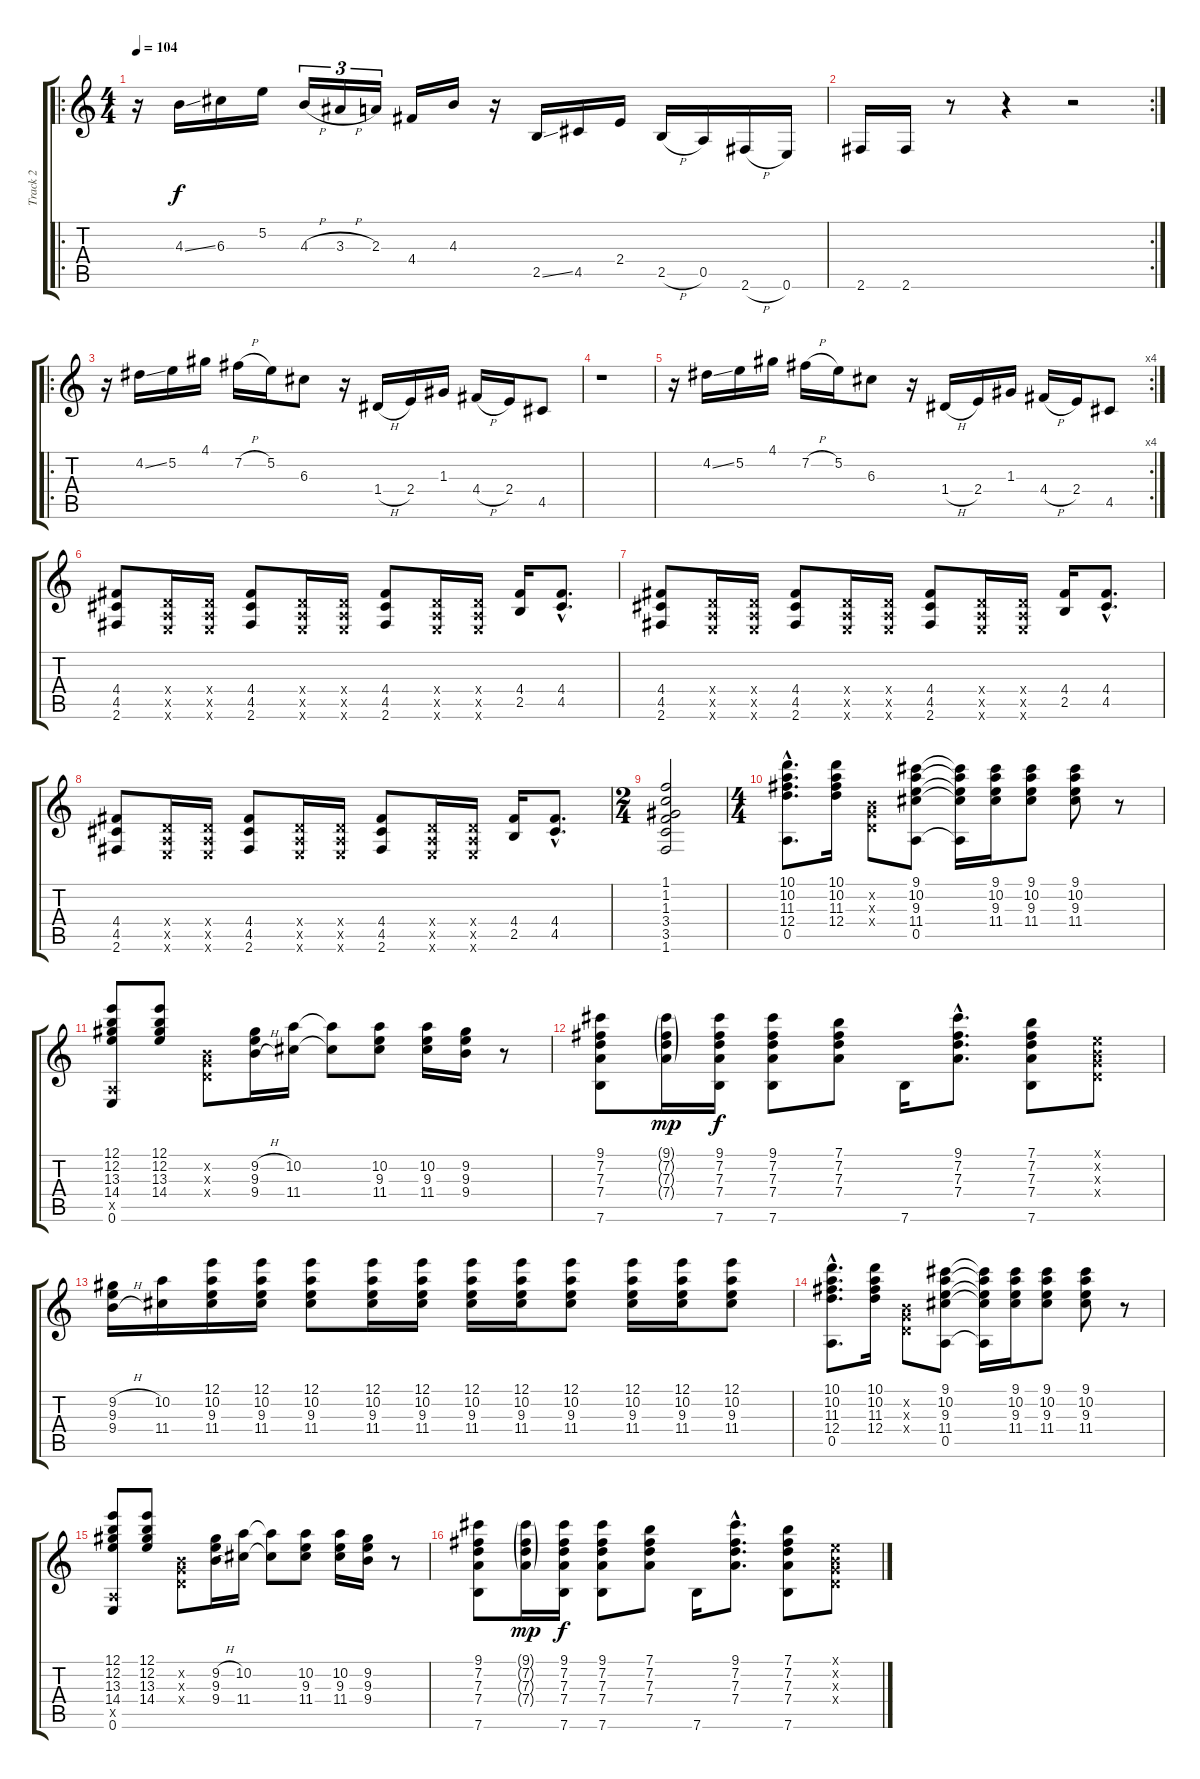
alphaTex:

\track ("Track 2" "Track 2") {instrument acousticguitarsteel}
\staff {score tabs}
\tuning (E4 B3 G3 D3 A2 E2) {hide}
\ro
\ts (4 4)
\tempo 104
\clef g2
\ks c
r.16{dy f} 4.3{ss}.16 6.3.16 5.2.16 4.3{h}.16{tu (3 2)} 3.3{h}.16{tu (3 2)} 2.3.16{tu (3 2)} 4.4.16 4.3.16 r.16 2.5{ss}.16 4.5.16 2.4.16 2.5{h}.16 0.5.16 2.6{h}.16 0.6.16 |
\rc 2
2.6.16 2.6.16 r.8 r.4 r.2 |
\ro
r.16 4.2{ss}.16 5.2.16 4.1.16 7.2{h}.16 5.2.16 6.3.8 r.16 1.4{h}.16 2.4.16 1.3.16 4.4{h}.16 2.4.16 4.5.8 |
r.1 |
\rc 4
r.16 4.2{ss}.16 5.2.16 4.1.16 7.2{h}.16 5.2.16 6.3.8 r.16 1.4{h}.16 2.4.16 1.3.16 4.4{h}.16 2.4.16 4.5.8 |
(4.4 4.5 2.6).8 (0.4{x} 0.5{x} 0.6{x}).16 (0.4{x} 0.5{x} 0.6{x}).16 (4.4 4.5 2.6).8 (0.4{x} 0.5{x} 0.6{x}).16 (0.4{x} 0.5{x} 0.6{x}).16 (4.4 4.5 2.6).8 (0.4{x} 0.5{x} 0.6{x}).16 (0.4{x} 0.5{x} 0.6{x}).16 (4.4 2.5).16 (4.4{hac} 4.5{hac}).8{d} |
(4.4 4.5 2.6).8 (0.4{x} 0.5{x} 0.6{x}).16 (0.4{x} 0.5{x} 0.6{x}).16 (4.4 4.5 2.6).8 (0.4{x} 0.5{x} 0.6{x}).16 (0.4{x} 0.5{x} 0.6{x}).16 (4.4 4.5 2.6).8 (0.4{x} 0.5{x} 0.6{x}).16 (0.4{x} 0.5{x} 0.6{x}).16 (4.4 2.5).16 (4.4{hac} 4.5{hac}).8{d} |
(4.4 4.5 2.6).8 (0.4{x} 0.5{x} 0.6{x}).16 (0.4{x} 0.5{x} 0.6{x}).16 (4.4 4.5 2.6).8 (0.4{x} 0.5{x} 0.6{x}).16 (0.4{x} 0.5{x} 0.6{x}).16 (4.4 4.5 2.6).8 (0.4{x} 0.5{x} 0.6{x}).16 (0.4{x} 0.5{x} 0.6{x}).16 (4.4 2.5).16 (4.4{hac} 4.5{hac}).8{d} |
\ts (2 4)
(1.1 1.2 1.3 3.4 3.5 1.6).2 |
\ts (4 4)
(10.1{hac} 10.2{hac} 11.3{hac} 12.4{hac} 0.5{hac}).8{d} (10.1 10.2 11.3 12.4).16 (0.2{x} 0.3{x} 0.4{x}).8 (9.1 10.2 9.3 11.4 0.5).8 (9.1{t} 10.2{t} 9.3{t} 11.4{t} 0.5{t}).16 (9.1 10.2 9.3 11.4).16 (9.1 10.2 9.3 11.4).8 (9.1 10.2 9.3 11.4).8 r.8 |
(12.1 12.2 13.3 14.4 0.5{x} 0.6).8 (12.1 12.2 13.3 14.4).8 (0.2{x} 0.3{x} 0.4{x}).8 (9.2{h} 9.3 9.4{h}).16 (10.2 11.4).16 (10.2{t} 11.4{t}).8 (10.2 9.3 11.4).8 (10.2 9.3 11.4).16 (9.2 9.3 9.4).16 r.8 |
(9.1 7.2 7.3 7.4 7.6).8 (9.1{g} 7.2{g} 7.3{g} 7.4{g}).16{dy mp} (9.1 7.2 7.3 7.4 7.6).16{dy f} (9.1 7.2 7.3 7.4 7.6).8 (7.1 7.2 7.3 7.4).8 7.6.16 (9.1{hac} 7.2{hac} 7.3{hac} 7.4{hac}).8{d} (7.1 7.2 7.3 7.4 7.6).8 (0.1{x} 0.2{x} 0.3{x} 0.4{x}).8 |
(9.2{h} 9.3 9.4{h}).16 (10.2 11.4).16 (12.1 10.2 9.3 11.4).16 (12.1 10.2 9.3 11.4).16 (12.1 10.2 9.3 11.4).8 (12.1 10.2 9.3 11.4).16 (12.1 10.2 9.3 11.4).16 (12.1 10.2 9.3 11.4).16 (12.1 10.2 9.3 11.4).16 (12.1 10.2 9.3 11.4).8 (12.1 10.2 9.3 11.4).16 (12.1 10.2 9.3 11.4).16 (12.1 10.2 9.3 11.4).8 |
(10.1{hac} 10.2{hac} 11.3{hac} 12.4{hac} 0.5{hac}).8{d volume 12} (10.1 10.2 11.3 12.4).16 (0.2{x} 0.3{x} 0.4{x}).8 (9.1 10.2 9.3 11.4 0.5).8 (9.1{t} 10.2{t} 9.3{t} 11.4{t} 0.5{t}).16 (9.1 10.2 9.3 11.4).16 (9.1 10.2 9.3 11.4).8 (9.1 10.2 9.3 11.4).8 r.8 |
(12.1 12.2 13.3 14.4 0.5{x} 0.6).8{volume 11} (12.1 12.2 13.3 14.4).8 (0.2{x} 0.3{x} 0.4{x}).8 (9.2{h} 9.3 9.4{h}).16 (10.2 11.4).16 (10.2{t} 11.4{t}).8 (10.2 9.3 11.4).8 (10.2 9.3 11.4).16 (9.2 9.3 9.4).16 r.8 |
(9.1 7.2 7.3 7.4 7.6).8{volume 10} (9.1{g} 7.2{g} 7.3{g} 7.4{g}).16{dy mp} (9.1 7.2 7.3 7.4 7.6).16{dy f} (9.1 7.2 7.3 7.4 7.6).8 (7.1 7.2 7.3 7.4).8 7.6.16 (9.1{hac} 7.2{hac} 7.3{hac} 7.4{hac}).8{d} (7.1 7.2 7.3 7.4 7.6).8 (0.1{x} 0.2{x} 0.3{x} 0.4{x}).8
